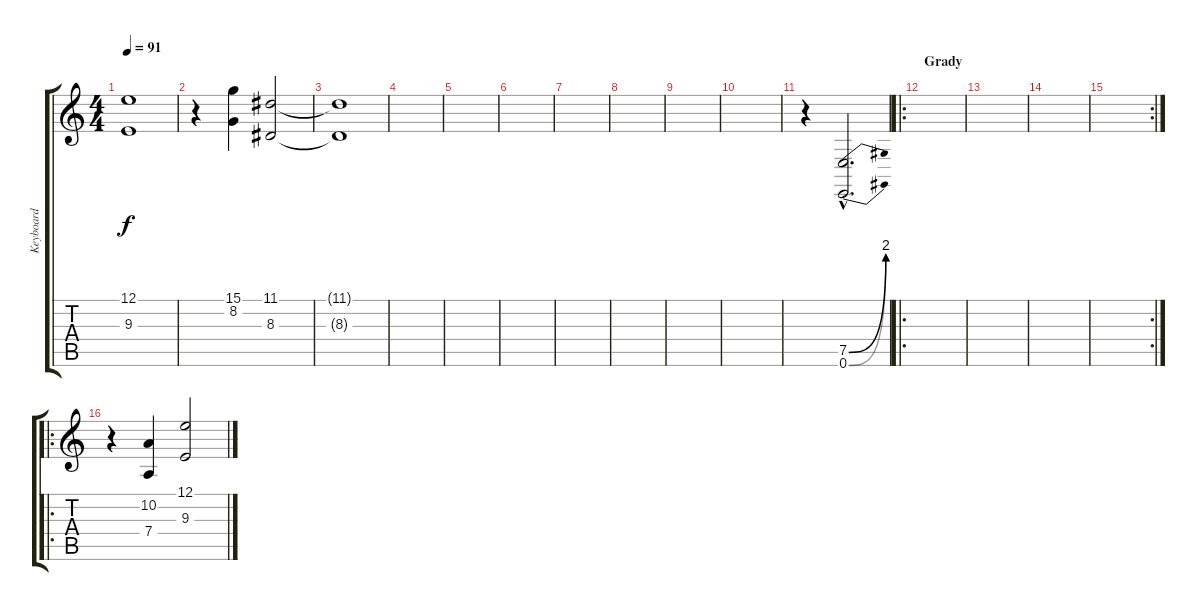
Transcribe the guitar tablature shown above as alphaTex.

\track ("Keyboard" "Keyboard") {instrument stringensemble2}
\staff {score tabs}
\tuning (E4 B3 G3 D3 A2 E2) {hide}
\ts (4 4)
\tempo 91
\clef g2
\ks c
(12.1{t} 9.3{t}).1{dy f} |
r.4 (15.1 8.2).4 (11.1 8.3).2 |
(11.1{t} 8.3{t}).1 |
|
|
|
|
|
|
|
r.4{volume 16} (7.5{be (bend 0 0 60 8) hac} 0.6{be (bend 0 0 60 8) hac}).2{d} |
\ro
\section ("" "Grady")
|
|
|
\rc 2
|
\ro
r.4 (10.2 7.4).4 (12.1 9.3).2
